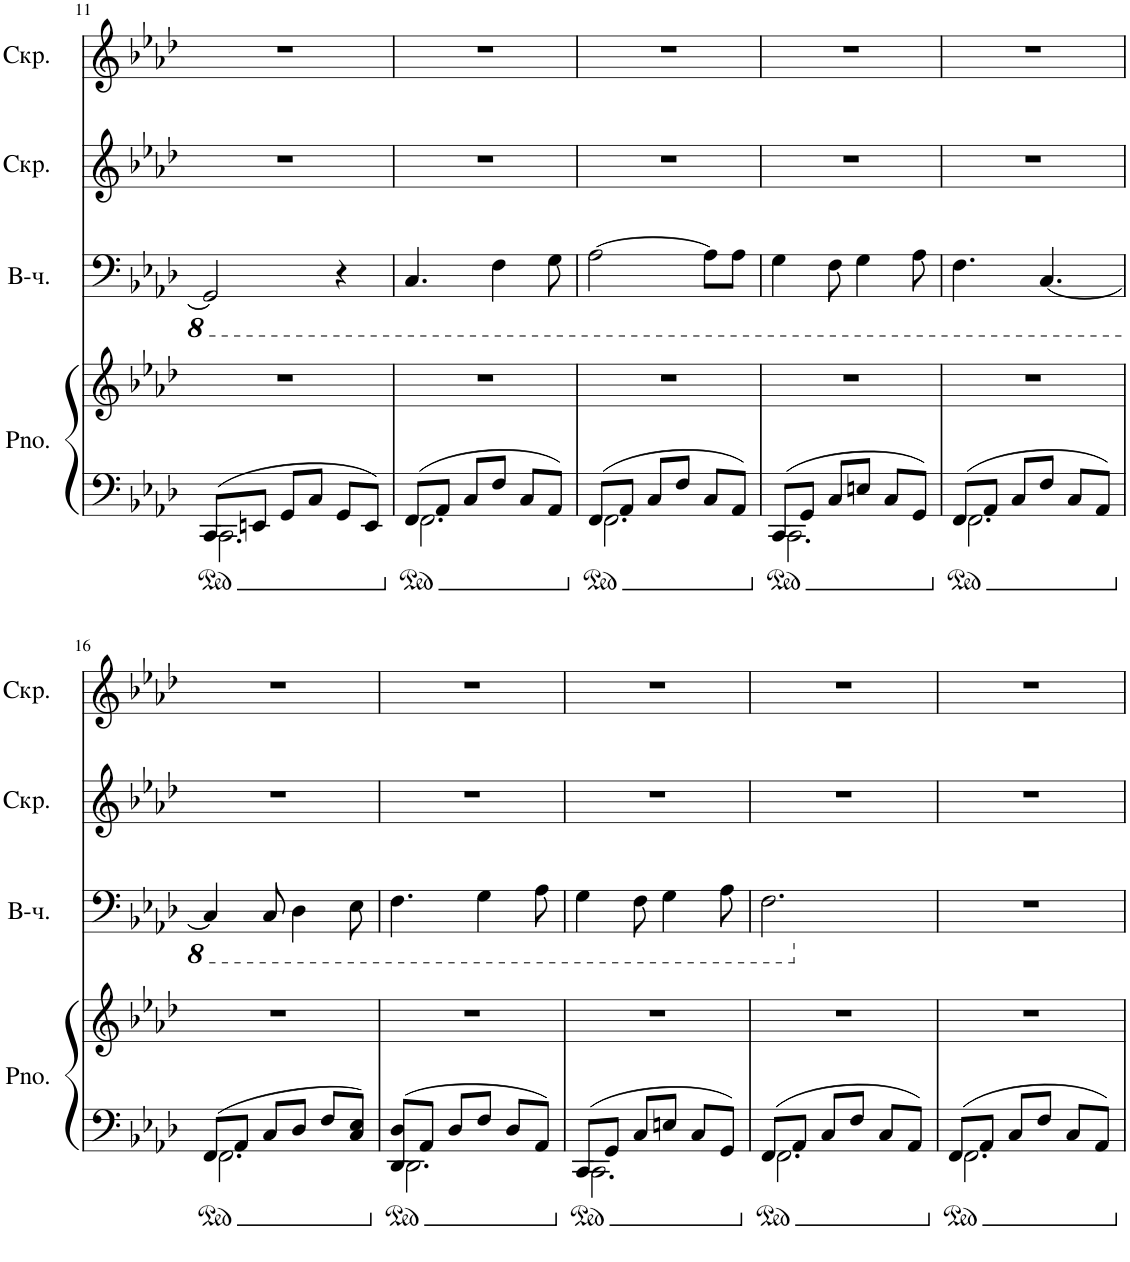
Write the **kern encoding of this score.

**kern	**kern	**kern	**kern	**kern
*part4	*part4	*part3	*part2	*part1
*staff5	*staff4	*staff3	*staff2	*staff1
*I"Piano	*	*I"Виолончель	*I"Скрипка	*I"Скрипка
*I'Pno.	*	*	*	*
!!LO:PB:g=z
*clefF4	*clefG2	*clefF4	*clefG2	*clefG2
*k[b-e-a-d-]	*k[b-e-a-d-]	*k[b-e-a-d-]	*k[b-e-a-d-]	*k[b-e-a-d-]
*M3/4	*M3/4	*M3/4	*M3/4	*M3/4
=11	=11	=11	=11	=11
*^	*	*	*	*
8CC/L	2.CC\	2.r	2GGG/]	2.r	2.r
8EEn/J	.	.	.	.	.
8GG/L	.	.	.	.	.
8C/J	.	.	.	.	.
8GG/L	.	.	4r	.	.
8EE/J	.	.	.	.	.
=12	=12	=12	=12	=12	=12
8FF/L	2.FF\	2.r	4.CC/	2.r	2.r
8AA-/J	.	.	.	.	.
8C/L	.	.	.	.	.
8F/J	.	.	4FF\	.	.
8C/L	.	.	.	.	.
8AA-/J	.	.	8GG\	.	.
=13	=13	=13	=13	=13	=13
8FF/L	2.FF\	2.r	[2AA-\	2.r	2.r
8AA-/J	.	.	.	.	.
8C/L	.	.	.	.	.
8F/J	.	.	.	.	.
8C/L	.	.	8AA-\L]	.	.
8AA-/J	.	.	8AA-\J	.	.
=14	=14	=14	=14	=14	=14
8CC/L	2.CC\	2.r	4GG\	2.r	2.r
8GG/J	.	.	.	.	.
8C/L	.	.	8FF\	.	.
8En/J	.	.	4GG\	.	.
8C/L	.	.	.	.	.
8GG/J	.	.	8AA-\	.	.
=15	=15	=15	=15	=15	=15
8FF/L	2.FF\	2.r	4.FF\	2.r	2.r
8AA-/J	.	.	.	.	.
8C/L	.	.	.	.	.
8F/J	.	.	[4.CC/	.	.
8C/L	.	.	.	.	.
8AA-/J	.	.	.	.	.
!!LO:LB:g=z
=16	=16	=16	=16	=16	=16
8FF/L	2.FF\	2.r	4CC/]	2.r	2.r
8AA-/J	.	.	.	.	.
8C/L	.	.	8CC/	.	.
8D-/J	.	.	4DD-\	.	.
8F/L	.	.	.	.	.
8C/ 8E-/J	.	.	8EE-\	.	.
=17	=17	=17	=17	=17	=17
8DD-/ 8D-/L	2.DD-\	2.r	4.FF\	2.r	2.r
8AA-/J	.	.	.	.	.
8D-/L	.	.	.	.	.
8F/J	.	.	4GG\	.	.
8D-/L	.	.	.	.	.
8AA-/J	.	.	8AA-\	.	.
=18	=18	=18	=18	=18	=18
8CC/L	2.CC\	2.r	4GG\	2.r	2.r
8GG/J	.	.	.	.	.
8C/L	.	.	8FF\	.	.
8En/J	.	.	4GG\	.	.
8C/L	.	.	.	.	.
8GG/J	.	.	8AA-\	.	.
=19	=19	=19	=19	=19	=19
8FF/L	2.FF\	2.r	2.FF\	2.r	2.r
8AA-/J	.	.	.	.	.
8C/L	.	.	.	.	.
8F/J	.	.	.	.	.
8C/L	.	.	.	.	.
8AA-/J	.	.	.	.	.
=20	=20	=20	=20	=20	=20
8FF/L	2.FF\	2.r	2.r	2.r	2.r
8AA-/J	.	.	.	.	.
8C/L	.	.	.	.	.
8F/J	.	.	.	.	.
8C/L	.	.	.	.	.
8AA-/J	.	.	.	.	.
*v	*v	*	*	*	*
=	=	=	=	=
*-	*-	*-	*-	*-
